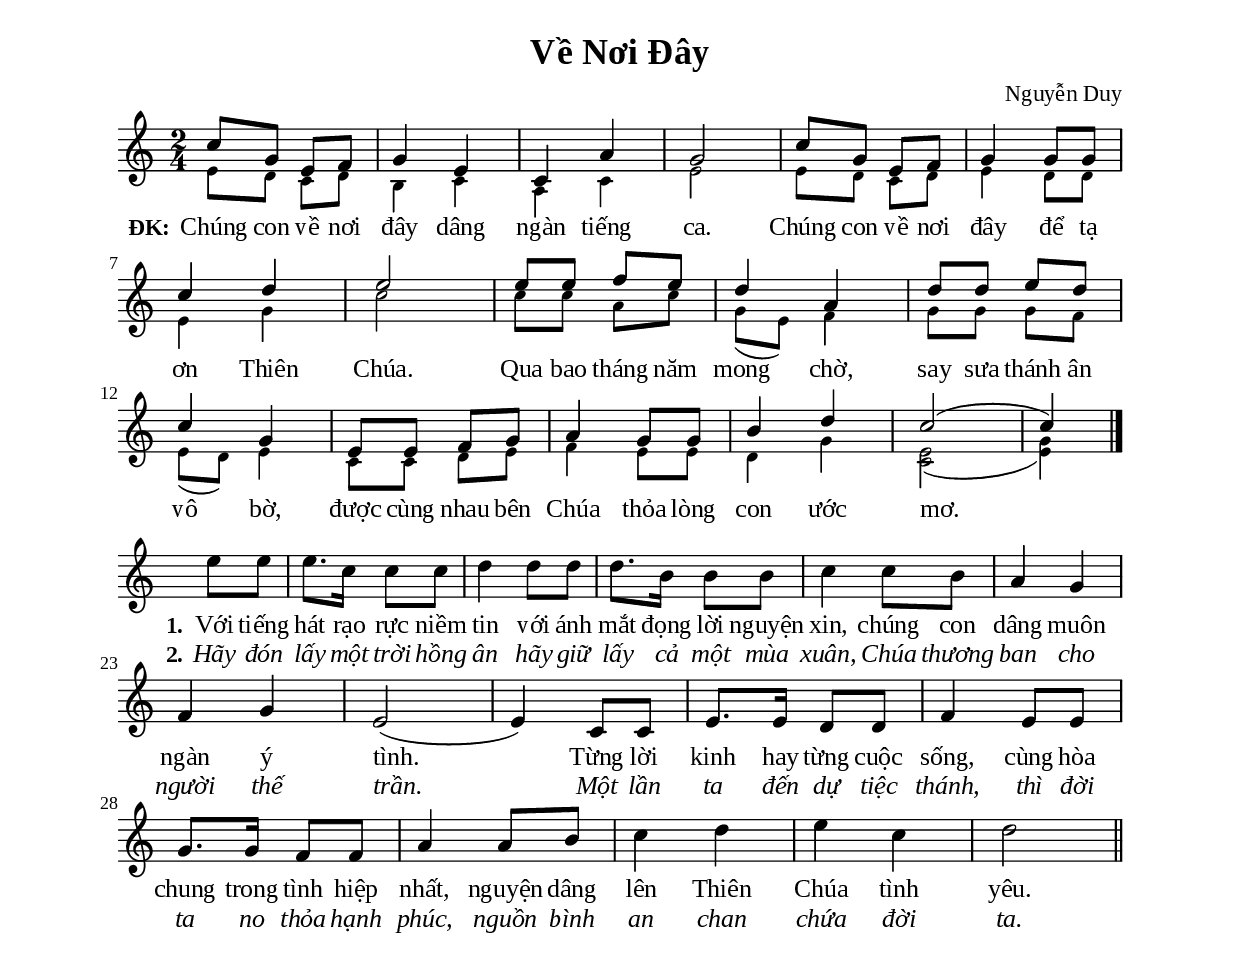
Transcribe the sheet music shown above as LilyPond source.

% Cài đặt chung
\version "2.20.0"
\include "english.ly"

\header {
  title = "Về Nơi Đây"
  composer = "Nguyễn Duy"
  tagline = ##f
}

global = {
  \key c \major
  \time 2/4
}

\paper {
  #(set-paper-size "a4")
  top-margin = 15\mm
  bottom-margin = 15\mm
  left-margin = 20\mm
  right-margin = 20\mm
  indent = #0
  #(define fonts
	 (make-pango-font-tree "Liberation Serif"
	 		       "Liberation Serif"
			       "Liberation Serif"
			       (/ 20 20)))
}

inNghieng = { \override LyricText.font-shape = #'italic }

% Nhạc điệp khúc
nhacDiepKhucSop = \relative c'' {
  c8 g e f |
  g4 e |
  c a' |
  g2 |
  c8 g e f |
  g4 g8 g |
  c4 d |
  e2 |
  e8 e f e |
  d4 a |
  d8 d e d |
  c4 g |
  e8 e f g |
  a4 g8 g |
  b4 d |
  c2 ( |
  c4) \bar "|."
}

nhacDiepKhucBass = \relative c' {
  \override NoteHead.font-size = #-2
  e8 d c d |
  b4 c |
  a c |
  e2 |
  e8 d c d |
  e4 d8 d |
  e4 g |
  c2 |
  c8 c a c |
  g8 (e) f4 |
  g8 g g f |
  e (d) e4 |
  c8 c d e |
  f4 e8 e |
  d4 g |
  <e c>2 ( |
  <e g>4 )
}

% Nhạc phiên khúc
nhacPhienKhuc = \relative c'' {
  \set Score.currentBarNumber = #18
  \partial 4 e8 e |
  e8. c16 c8 c |
  d4 d8 d |
  d8. b16 b8 b |
  c4 c8 b |
  a4 g |
  f g |
  e2 ( |
  e4) c8 c |
  e8. e16 d8 d |
  f4 e8 e |
  g8. g16 f8 f |
  a4 a8 b |
  c4 d |
  e c |
  d2 \bar "||"
}

% Lời điệp khúc
loiDiepKhuc = \lyricmode {
  \set stanza = #"ĐK:"
  Chúng con về nơi đây dâng ngàn tiếng ca.
  Chúng con về nơi đây để tạ ơn Thiên Chúa.
  Qua bao tháng năm mong chờ, say sưa thánh ân vô bờ,
  được cùng nhau bên Chúa thỏa lòng con ước mơ.
}

% Lời phiên khúc
loiPhienKhucMot = \lyricmode {
  \set stanza = #"1."
  Với tiếng hát rạo rực niềm tin
  với ánh mắt đọng lời nguyện xin,
  chúng con dâng muôn ngàn ý tình.
  Từng lời kinh hay từng cuộc sống,
  cùng hòa chung trong tình hiệp nhất,
  nguyện dâng lên Thiên Chúa tình yêu.
}

loiPhienKhucHai = \lyricmode {
  \set stanza = #"2."
  Hãy đón lấy một trời hồng ân
  hãy giữ lấy cả một mùa xuân,
  Chúa thương ban cho người thế trần.
  Một lần ta đến dự tiệc thánh,
  thì đời ta no thỏa hạnh phúc,
  nguồn bình an chan chứa đời ta.
}

% Dàn trang
\score {
  \new ChoirStaff <<
    \new Staff = chorus <<
      \new Voice = "sopranos" {
        \voiceOne \global \stemUp \nhacDiepKhucSop
      }
      \new Voice = "basses" {
        \voiceTwo \global \stemDown \nhacDiepKhucBass
      }
    >>
    \new Lyrics = basses
    \context Lyrics = basses \lyricsto sopranos \loiDiepKhuc
  >>
}

\score {
  \new ChoirStaff <<
    \new Staff = verses <<
      \override Staff.TimeSignature.transparent = ##t
      \new Voice = "verse" {
        \global \stemNeutral \nhacPhienKhuc
      }
    >>
    \new Lyrics \lyricsto verse \loiPhienKhucMot
    \new Lyrics \with \inNghieng \lyricsto verse \loiPhienKhucHai
  >>
}
